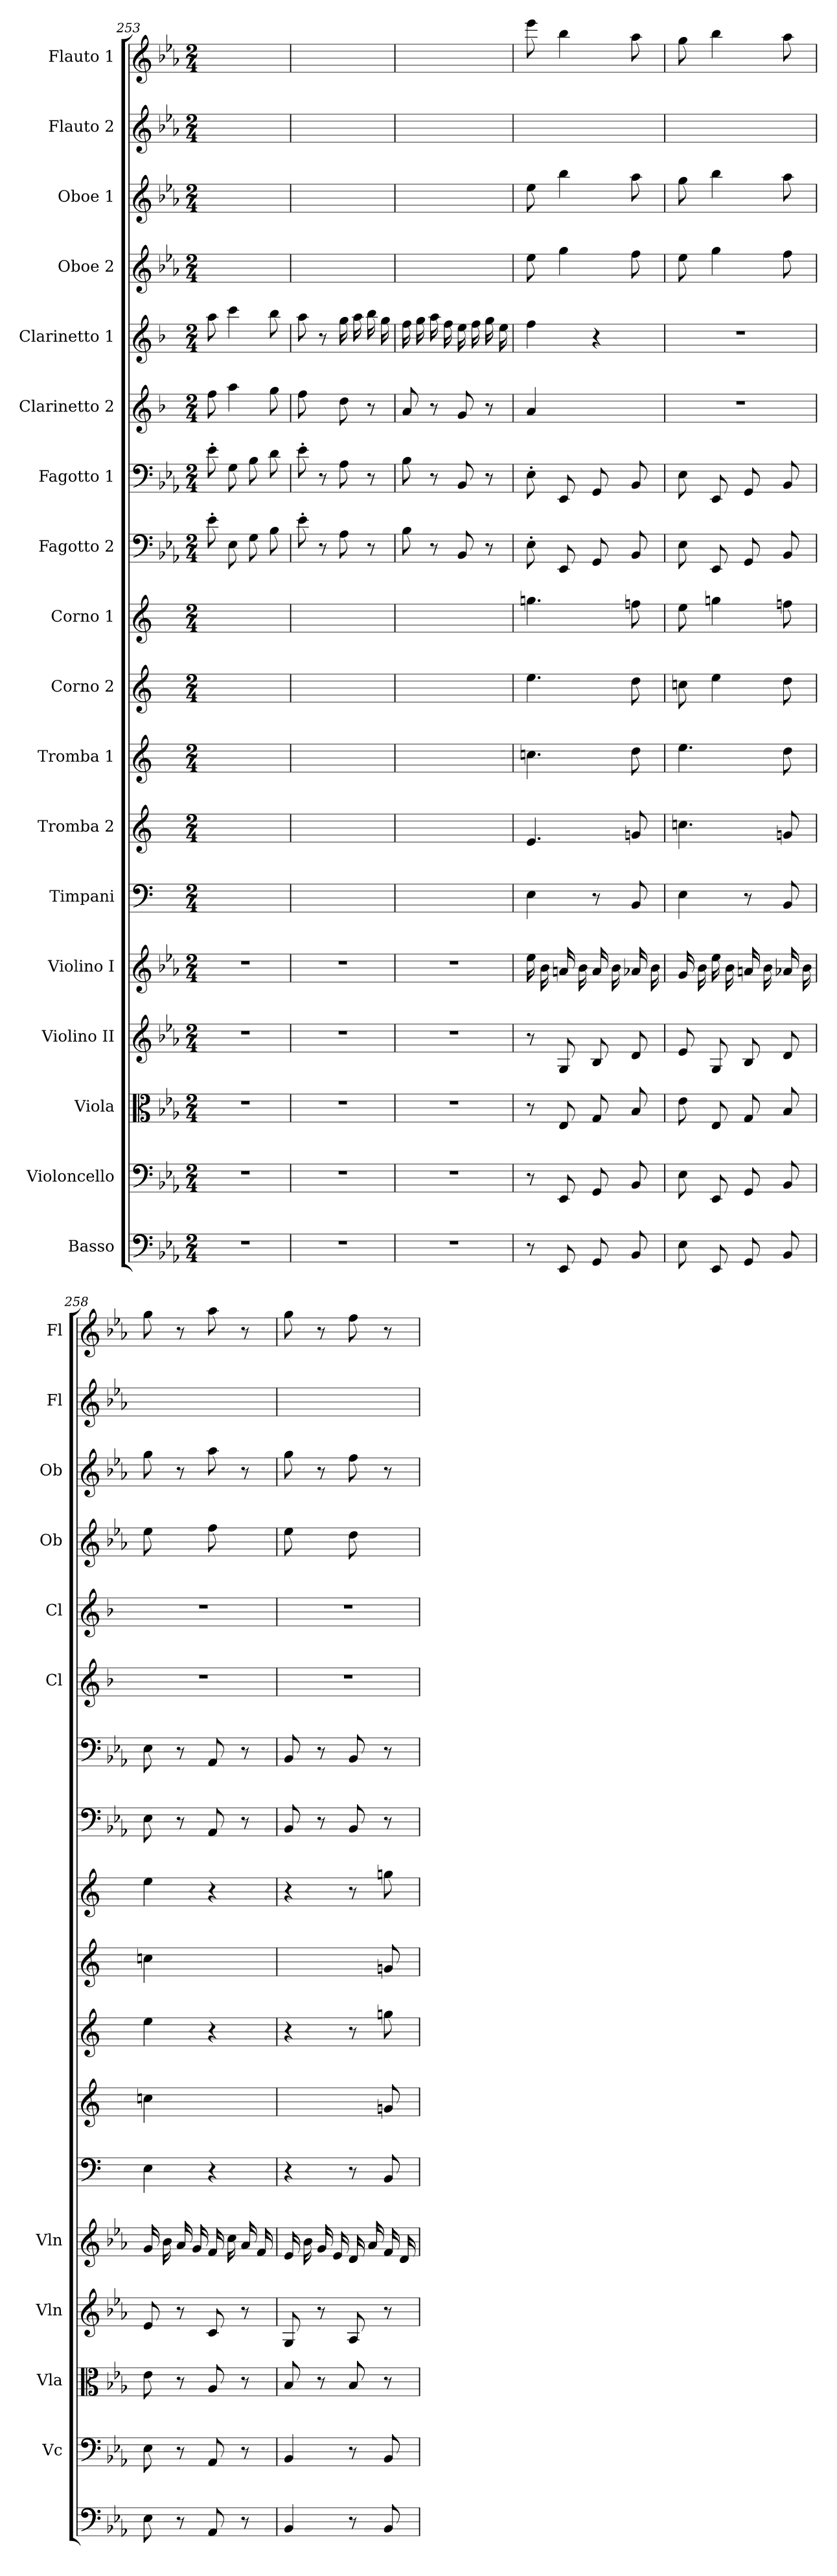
**kern	**kern	**kern	**kern	**kern	**kern	**kern	**kern	**kern	**kern	**kern	**kern	**kern	**kern	**kern	**kern	**kern	**kern
*part18	*part17	*part16	*part15	*part14	*part13	*part12	*part11	*part10	*part9	*part8	*part7	*part6	*part5	*part4	*part3	*part2	*part1
*staff18	*staff17	*staff16	*staff15	*staff14	*staff13	*staff12	*staff11	*staff10	*staff9	*staff8	*staff7	*staff6	*staff5	*staff4	*staff3	*staff2	*staff1
*I"Basso	*I"Violoncello	*I"Viola	*I"Violino II	*I"Violino I	*I"Timpani	*I"Tromba 2	*I"Tromba 1	*I"Corno 2	*I"Corno 1	*I"Fagotto 2	*I"Fagotto 1	*I"Clarinetto 2	*I"Clarinetto 1	*I"Oboe 2	*I"Oboe 1	*I"Flauto 2	*I"Flauto 1
*	*I'Vc	*I'Vla	*I'Vln	*I'Vln	*	*	*	*	*	*	*	*I'Cl	*I'Cl	*I'Ob	*I'Ob	*I'Fl	*I'Fl
*clefF4	*clefF4	*clefC3	*clefG2	*clefG2	*clefF4	*clefG2	*clefG2	*clefG2	*clefG2	*clefF4	*clefF4	*clefG2	*clefG2	*clefG2	*clefG2	*clefG2	*clefG2
*ITrd7c12	*	*	*	*	*	*ITrd-2c-3	*ITrd-2c-3	*ITrd5c9	*ITrd5c9	*	*	*ITrd1c2	*ITrd1c2	*	*	*	*
*k[b-e-a-]	*k[b-e-a-]	*k[b-e-a-]	*k[b-e-a-]	*k[b-e-a-]	*	*	*	*	*	*k[b-e-a-]	*k[b-e-a-]	*k[b-e-a-]	*k[b-e-a-]	*k[b-e-a-]	*k[b-e-a-]	*k[b-e-a-]	*k[b-e-a-]
*M2/4	*M2/4	*M2/4	*M2/4	*M2/4	*M2/4	*M2/4	*M2/4	*M2/4	*M2/4	*M2/4	*M2/4	*M2/4	*M2/4	*M2/4	*M2/4	*M2/4	*M2/4
=253	=253	=253	=253	=253	=253	=253	=253	=253	=253	=253	=253	=253	=253	=253	=253	=253	=253
2r	2r	2r	2r	2r	2ryy	2ryy	2ryy	2ryy	2ryy	8e-'	8e-'	8ee-	8gg	2ryy	2ryy	2ryy	2ryy
.	.	.	.	.	.	.	.	.	.	8E-	8G	4gg	4bb-	.	.	.	.
.	.	.	.	.	.	.	.	.	.	8G	8B-	.	.	.	.	.	.
.	.	.	.	.	.	.	.	.	.	8B-	8d	8ff	8aa-	.	.	.	.
=254	=254	=254	=254	=254	=254	=254	=254	=254	=254	=254	=254	=254	=254	=254	=254	=254	=254
2r	2r	2r	2r	2r	2ryy	2ryy	2ryy	2ryy	2ryy	8e-'	8e-'	8ee-	8gg	2ryy	2ryy	2ryy	2ryy
.	.	.	.	.	.	.	.	.	.	8r	8r	8ryy	8r	.	.	.	.
.	.	.	.	.	.	.	.	.	.	8A-	8A-	8cc	16ff	.	.	.	.
.	.	.	.	.	.	.	.	.	.	.	.	.	16gg	.	.	.	.
.	.	.	.	.	.	.	.	.	.	8r	8r	8r	16aa-	.	.	.	.
.	.	.	.	.	.	.	.	.	.	.	.	.	16ff	.	.	.	.
=255	=255	=255	=255	=255	=255	=255	=255	=255	=255	=255	=255	=255	=255	=255	=255	=255	=255
2r	2r	2r	2r	2r	2ryy	2ryy	2ryy	2ryy	2ryy	8B-	8B-	8g	16ee-	2ryy	2ryy	2ryy	2ryy
.	.	.	.	.	.	.	.	.	.	.	.	.	16ff	.	.	.	.
.	.	.	.	.	.	.	.	.	.	8r	8r	8r	16gg	.	.	.	.
.	.	.	.	.	.	.	.	.	.	.	.	.	16ee-	.	.	.	.
.	.	.	.	.	.	.	.	.	.	8BB-	8BB-	8f	16dd	.	.	.	.
.	.	.	.	.	.	.	.	.	.	.	.	.	16ee-	.	.	.	.
.	.	.	.	.	.	.	.	.	.	8r	8r	8r	16ff	.	.	.	.
.	.	.	.	.	.	.	.	.	.	.	.	.	16dd	.	.	.	.
=256	=256	=256	=256	=256	=256	=256	=256	=256	=256	=256	=256	=256	=256	=256	=256	=256	=256
8r	8r	8r	8r	16ee-	4E	4.g	4.ee-X	4.g	4.b-X	8E-'	8E-'	4g	4ee-	8ee-	8ee-	2ryy	8eee-
.	.	.	.	16b-	.	.	.	.	.	.	.	.	.	.	.	.	.
8EEE-	8EE-	8E-	8G	16an	.	.	.	.	.	8EE-	8EE-	.	.	4gg	4bb-	.	4bb-
.	.	.	.	16b-	.	.	.	.	.	.	.	.	.	.	.	.	.
8GGG	8GG	8G	8B-	16a	8r	.	.	.	.	8GG	8GG	4ryy	4r	.	.	.	.
.	.	.	.	16b-	.	.	.	.	.	.	.	.	.	.	.	.	.
8BBB-	8BB-	8B-	8d	16a-X	8BB	8b-X	8ff	8f	8a-X	8BB-	8BB-	.	.	8ff	8aa-	.	8aa-
.	.	.	.	16b-	.	.	.	.	.	.	.	.	.	.	.	.	.
=257	=257	=257	=257	=257	=257	=257	=257	=257	=257	=257	=257	=257	=257	=257	=257	=257	=257
8EE-	8E-	8e-	8e-	16g	4E	4.ee-X	4.gg	8e-X	8g	8E-	8E-	2r	2r	8ee-	8gg	2ryy	8gg
.	.	.	.	16b-	.	.	.	.	.	.	.	.	.	.	.	.	.
8EEE-	8EE-	8E-	8G	16ee-	.	.	.	4g	4b-X	8EE-	8EE-	.	.	4gg	4bb-	.	4bb-
.	.	.	.	16b-	.	.	.	.	.	.	.	.	.	.	.	.	.
8GGG	8GG	8G	8B-	16an	8r	.	.	.	.	8GG	8GG	.	.	.	.	.	.
.	.	.	.	16b-	.	.	.	.	.	.	.	.	.	.	.	.	.
8BBB-	8BB-	8B-	8d	16a-X	8BB	8b-X	8ff	8f	8a-X	8BB-	8BB-	.	.	8ff	8aa-	.	8aa-
.	.	.	.	16b-	.	.	.	.	.	.	.	.	.	.	.	.	.
=258	=258	=258	=258	=258	=258	=258	=258	=258	=258	=258	=258	=258	=258	=258	=258	=258	=258
8EE-	8E-	8e-	8e-	16g	4E	4ee-X	4gg	4e-X	4g	8E-	8E-	2r	2r	8ee-	8gg	2ryy	8gg
.	.	.	.	16b-	.	.	.	.	.	.	.	.	.	.	.	.	.
8r	8r	8r	8r	16a-	.	.	.	.	.	8r	8r	.	.	8ryy	8r	.	8r
.	.	.	.	16g	.	.	.	.	.	.	.	.	.	.	.	.	.
8AAA-	8AA-	8A-	8c	16f	4r	4ryy	4r	4ryy	4r	8AA-	8AA-	.	.	8ff	8aa-	.	8aa-
.	.	.	.	16cc	.	.	.	.	.	.	.	.	.	.	.	.	.
8r	8r	8r	8r	16a-	.	.	.	.	.	8r	8r	.	.	8ryy	8r	.	8r
.	.	.	.	16f	.	.	.	.	.	.	.	.	.	.	.	.	.
=259	=259	=259	=259	=259	=259	=259	=259	=259	=259	=259	=259	=259	=259	=259	=259	=259	=259
4BBB-	4BB-	8B-	8G	16e-	4r	4ryy	4r	4ryy	4r	8BB-	8BB-	2r	2r	8ee-	8gg	2ryy	8gg
.	.	.	.	16b-	.	.	.	.	.	.	.	.	.	.	.	.	.
.	.	8r	8r	16g	.	.	.	.	.	8r	8r	.	.	8ryy	8r	.	8r
.	.	.	.	16e-	.	.	.	.	.	.	.	.	.	.	.	.	.
8r	8r	8B-	8A-	16d	8r	8ryy	8r	8ryy	8r	8BB-	8BB-	.	.	8dd	8ff	.	8ff
.	.	.	.	16a-	.	.	.	.	.	.	.	.	.	.	.	.	.
8BBB-	8BB-	8r	8r	16f	8BB	8b-X	8bb-X	8B-X	8b-X	8r	8r	.	.	8ryy	8r	.	8r
.	.	.	.	16d	.	.	.	.	.	.	.	.	.	.	.	.	.
=	=	=	=	=	=	=	=	=	=	=	=	=	=	=	=	=	=
*-	*-	*-	*-	*-	*-	*-	*-	*-	*-	*-	*-	*-	*-	*-	*-	*-	*-
